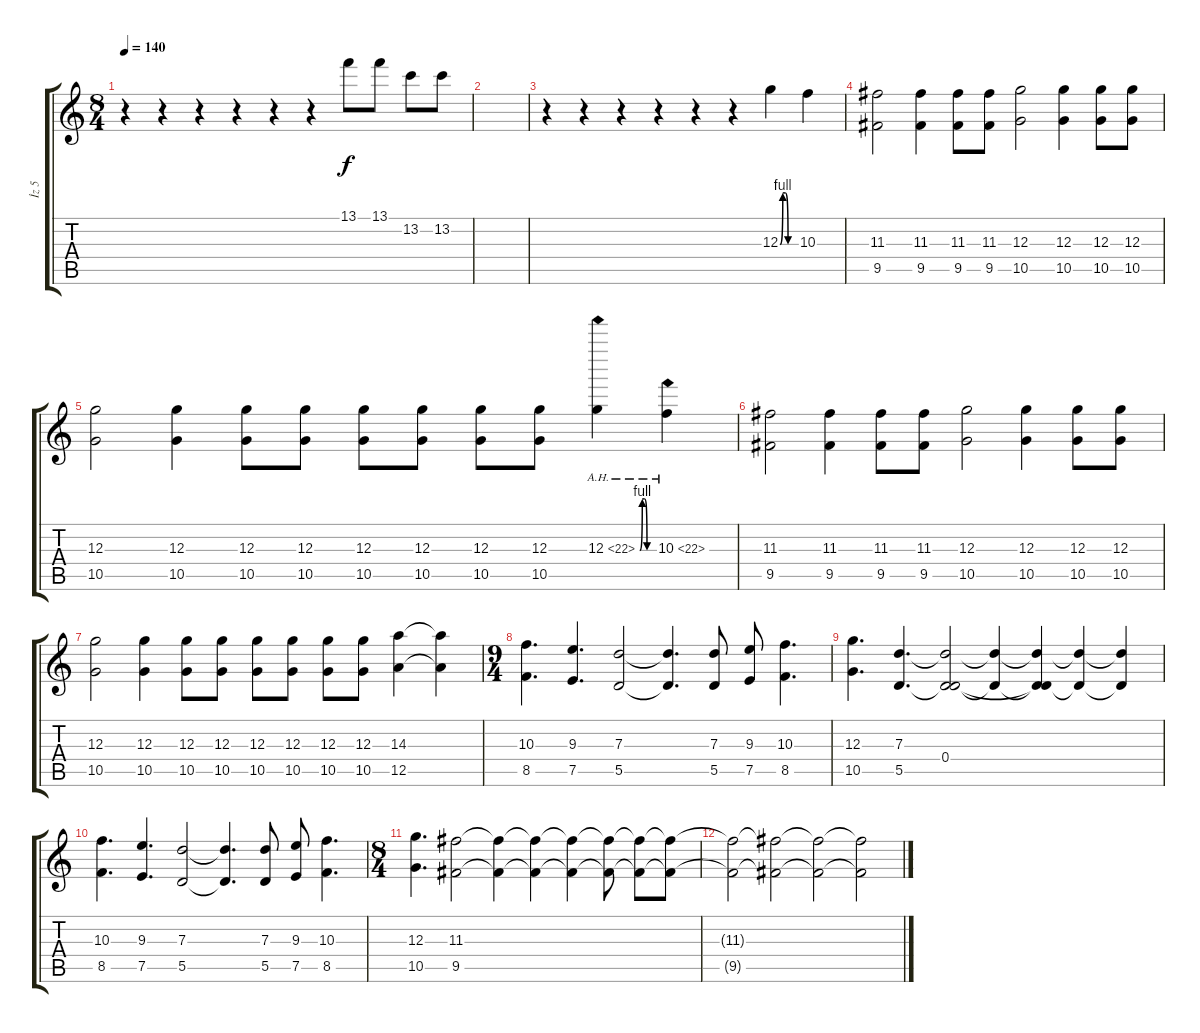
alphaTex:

\track ("İz 5" "İz 5") {instrument distortionguitar}
\staff {score tabs}
\tuning (E4 B3 G3 D3 A2 D2) {hide}
\ts (8 4)
\tempo 140
\clef g2
\ks c
r.4{dy f} r.4 r.4 r.4 r.4 r.4 13.1.8 13.1.8 13.2.8 13.2.8 |
|
r.4 r.4 r.4 r.4 r.4 r.4 12.3{be (custom 0 0 10 4 20 4 30 0 60 0)}.4 10.3.4 |
(11.3 9.5).2 (11.3 9.5).4 (11.3 9.5).8 (11.3 9.5).8 (12.3 10.5).2 (12.3 10.5).4 (12.3 10.5).8 (12.3 10.5).8 |
(12.3 10.5).2 (12.3 10.5).4 (12.3 10.5).8 (12.3 10.5).8 (12.3 10.5).8 (12.3 10.5).8 (12.3 10.5).8 (12.3 10.5).8 12.3{be (custom 0 0 10 4 20 4 30 0 60 0) ah 10}.4 10.3{ah 12}.4 |
(11.3 9.5).2 (11.3 9.5).4 (11.3 9.5).8 (11.3 9.5).8 (12.3 10.5).2 (12.3 10.5).4 (12.3 10.5).8 (12.3 10.5).8 |
(12.3 10.5).2 (12.3 10.5).4 (12.3 10.5).8 (12.3 10.5).8 (12.3 10.5).8 (12.3 10.5).8 (12.3 10.5).8 (12.3 10.5).8 (14.3 12.5).4 (14.3{t} 12.5{t}).4 |
\ts (9 4)
(10.3 8.5).4{d} (9.3 7.5).4{d} (7.3 5.5).2 (7.3{t} 5.5{t}).4{d} (7.3 5.5).8 (9.3 7.5).8 (10.3 8.5).4{d} |
(12.3 10.5).4{d} (7.3 5.5).4{d} (7.3{t} 0.4 5.5{t}).2 (7.3{t} 5.5{t}).4 (7.3{t} 0.4{t} 5.5{t}).4 (7.3{t} 5.5{t}).4 (7.3{t} 5.5{t}).4 |
(10.3 8.5).4{d} (9.3 7.5).4{d} (7.3 5.5).2 (7.3{t} 5.5{t}).4{d} (7.3 5.5).8 (9.3 7.5).8 (10.3 8.5).4{d} |
\ts (8 4)
(12.3 10.5).4{d} (11.3 9.5).2 (11.3{t} 9.5{t}).4 (11.3{t} 9.5{t}).4 (11.3{t} 9.5{t}).4 (11.3{t} 9.5{t}).8 (11.3{t} 9.5{t}).8 (11.3{t} 9.5{t}).8 |
(11.3{t} 9.5{t}).2 (11.3{t} 9.5{t}).2 (11.3{t} 9.5{t}).2 (11.3{t} 9.5{t}).2
